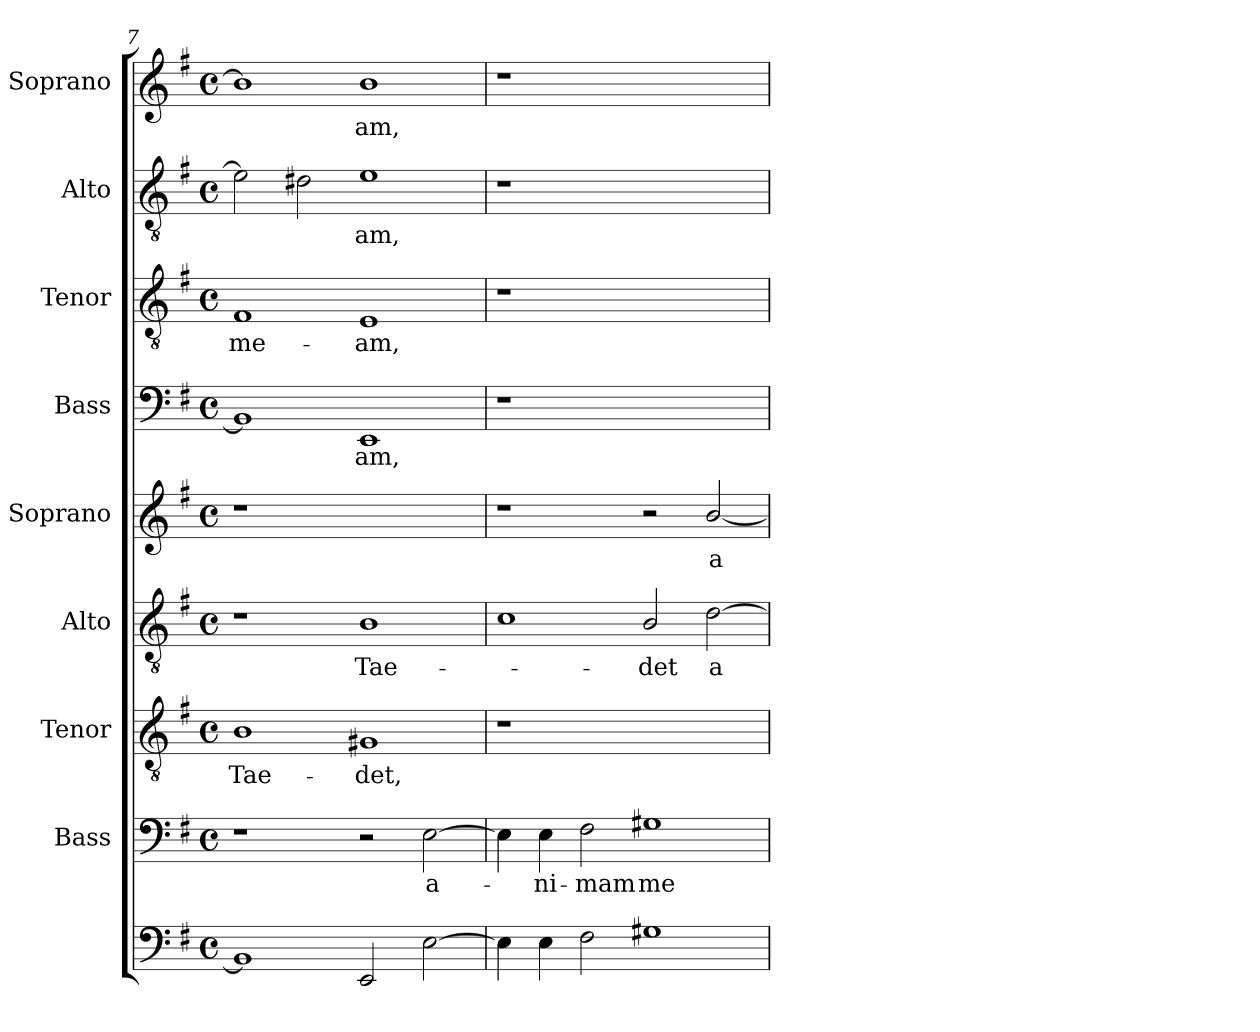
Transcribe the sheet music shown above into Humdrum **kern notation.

**kern	**kern	**text	**kern	**text	**kern	**text	**kern	**text	**kern	**text	**kern	**text	**kern	**text	**kern	**text
*part9	*part8	*part8	*part7	*part7	*part6	*part6	*part5	*part5	*part4	*part4	*part3	*part3	*part2	*part2	*part1	*part1
*staff9	*staff8	*staff8	*staff7	*staff7	*staff6	*staff6	*staff5	*staff5	*staff4	*staff4	*staff3	*staff3	*staff2	*staff2	*staff1	*staff1
*I""Violón y contrabajo"	*I"Bass	*	*I"Tenor	*	*I"Alto	*	*I"Soprano	*	*I"Bass	*	*I"Tenor	*	*I"Alto	*	*I"Soprano	*
*I'Cont.	*I'B.	*	*I'T.	*	*I'A.	*	*I'S.	*	*I'B.	*	*I'T.	*	*I'A.	*	*I'S.	*
*clefF4	*clefF4	*	*clefGv2	*	*clefGv2	*	*clefG2	*	*clefF4	*	*clefGv2	*	*clefGv2	*	*clefG2	*
*	*	*	*ITrd7c12	*	*ITrd7c12	*	*	*	*	*	*ITrd7c12	*	*ITrd7c12	*	*	*
*k[f#]	*k[f#]	*	*k[f#]	*	*k[f#]	*	*k[f#]	*	*k[f#]	*	*k[f#]	*	*k[f#]	*	*k[f#]	*
*G:	*G:	*	*G:	*	*G:	*	*G:	*	*G:	*	*G:	*	*G:	*	*G:	*
*M4/4	*M4/4	*	*M4/4	*	*M4/4	*	*M4/4	*	*M4/4	*	*M4/4	*	*M4/4	*	*M4/4	*
*met(c)	*met(c)	*	*met(c)	*	*met(c)	*	*met(c)	*	*met(c)	*	*met(c)	*	*met(c)	*	*met(c)	*
=7	=7	=7	=7	=7	=7	=7	=7	=7	=7	=7	=7	=7	=7	=7	=7	=7
!	!	!	!	!LO:LY:b:color=#000000	!	!	!LO:N:vis=1	!	!	!	!	!	!	!	!	!
!	!	!	!	!	!	!	!	!	!	!	!	!LO:LY:b:color=#000000	!	!	!	!
1BBi]	1r	.	1BBi	Tae-	1r	.	1r	.	1BBi]	.	1FF#i	me-	2Ei\]	.	1bi]	.
.	.	.	.	.	.	.	.	.	.	.	.	.	2D#Xi\	.	.	.
!	!	!	!	!LO:LY:b:color=#000000	!	!	!	!	!	!	!	!	!	!	!	!
!	!	!	!	!	!	!LO:LY:b:color=#000000	!	!	!	!	!	!	!	!	!	!
!	!	!	!	!	!	!	!	!	!	!LO:LY:b:color=#000000	!	!	!	!	!	!
!	!	!	!	!	!	!	!	!	!	!	!	!LO:LY:b:color=#000000	!	!	!	!
!	!	!	!	!	!	!	!	!	!	!	!	!	!	!LO:LY:b:color=#000000	!	!
!	!	!	!	!	!	!	!	!	!	!	!	!	!	!	!	!LO:LY:b:color=#000000
2EEi/	2r	.	1GG#Xi	-det,	1BBi	Tae-	1ryy	.	1EEi	-am,	1EEi	-am,	1Ei	-am,	1bi	-am,
!	!	!LO:LY:b:color=#000000	!	!	!	!	!	!	!	!	!	!	!	!	!	!
[2Ei\	[2Ei\	a-	.	.	.	.	.	.	.	.	.	.	.	.	.	.
=8	=8	=8	=8	=8	=8	=8	=8	=8	=8	=8	=8	=8	=8	=8	=8	=8
!	!	!	!LO:N:vis=1	!	!	!	!	!	!LO:N:vis=1	!	!LO:N:vis=1	!	!LO:N:vis=1	!	!LO:N:vis=1	!
4Ei\]	4Ei\]	.	1r	.	1Ci	.	1r	.	1r	.	1r	.	1r	.	1r	.
!	!	!LO:LY:b:color=#000000	!	!	!	!	!	!	!	!	!	!	!	!	!	!
4Ei\	4Ei\	-ni-	.	.	.	.	.	.	.	.	.	.	.	.	.	.
!	!	!LO:LY:b:color=#000000	!	!	!	!	!	!	!	!	!	!	!	!	!	!
2F#i\	2F#i\	-mam	.	.	.	.	.	.	.	.	.	.	.	.	.	.
!	!	!LO:LY:b:color=#000000	!	!	!	!	!	!	!	!	!	!	!	!	!	!
!	!	!	!	!	!	!LO:LY:b:color=#000000	!	!	!	!	!	!	!	!	!	!
1G#Xi	1G#Xi	me-	1ryy	.	2BBi/	-det	2r	.	1ryy	.	1ryy	.	1ryy	.	1ryy	.
!	!	!	!	!	!	!LO:LY:b:color=#000000	!	!	!	!	!	!	!	!	!	!
!	!	!	!	!	!	!	!	!LO:LY:b:color=#000000	!	!	!	!	!	!	!	!
.	.	.	.	.	[2Di\	a-	[2bi/	a-	.	.	.	.	.	.	.	.
=	=	=	=	=	=	=	=	=	=	=	=	=	=	=	=	=
*-	*-	*-	*-	*-	*-	*-	*-	*-	*-	*-	*-	*-	*-	*-	*-	*-
